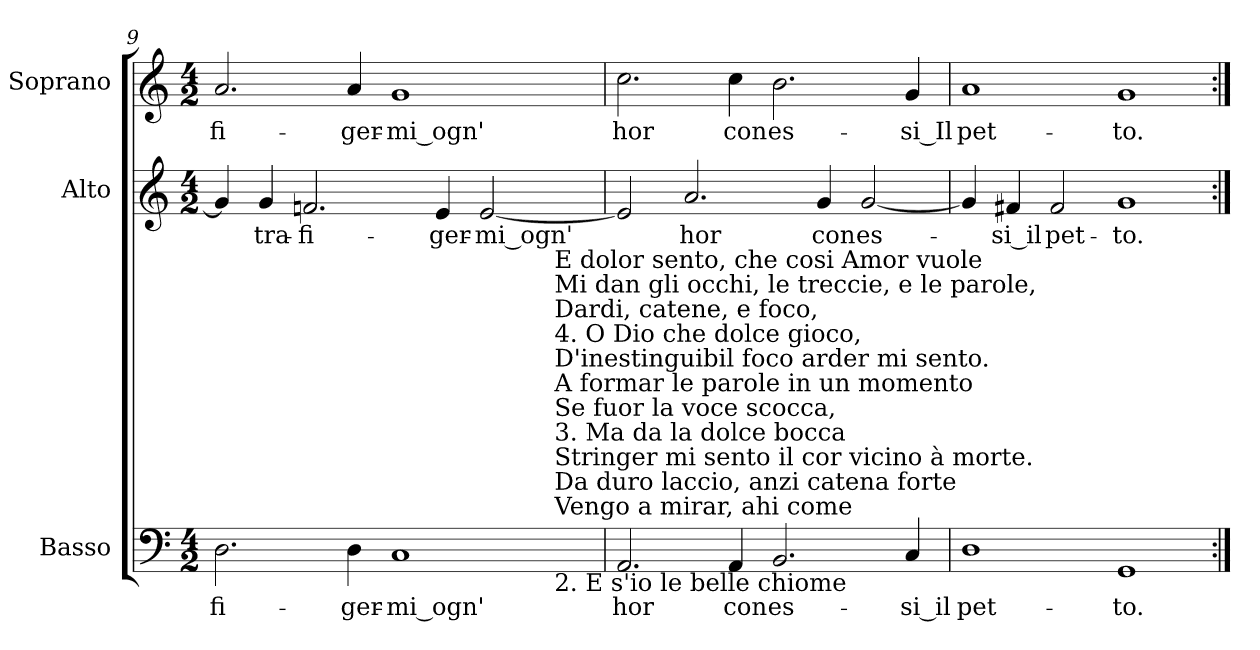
**kern	**text	**kern	**text	**kern	**text
*part3	*part3	*part2	*part2	*part1	*part1
*staff3	*staff3	*staff2	*staff2	*staff1	*staff1
*I"Basso	*	*I"Alto	*	*I"Soprano	*
*I'B.	*	*I'A.	*	*I'S.	*
!!LO:LB:g=z
*clefF4	*	*clefG2	*	*clefG2	*
*k[]	*	*k[]	*	*k[]	*
*C:	*	*C:	*	*C:	*
*M4/2	*	*M4/2	*	*M4/2	*
=9	=9	=9	=9	=9	=9
!	!LO:LY:b:color=#000000	!	!	!	!
!	!	!	!	!	!LO:LY:b:color=#000000
*^	*	*	*	*	*
2.Di\	1ryy	-fi-	4gi/]	.	2.ai/	-fi-
!	!	!	!	!LO:LY:b:color=#000000	!	!
.	.	.	4gi/	tra-	.	.
!	!	!	!	!LO:LY:b:color=#000000	!	!
.	.	.	2.fni/	-fi-	.	.
!	!	!LO:LY:b:color=#000000	!	!	!	!
!	!	!	!	!	!	!LO:LY:b:color=#000000
4Di\	.	-ger-	.	.	4ai/	-ger-
!	!	!LO:LY:b:color=#000000	!	!	!	!
!	!	!	!	!	!	!LO:LY:b:color=#000000
1Ci	2ryy	-mi_ogn'	.	.	1gi	-mi_ogn'
!	!	!	!	!LO:LY:b:color=#000000	!	!
.	.	.	4ei/	-ger-	.	.
!	!	!	!	!LO:LY:b:color=#000000	!	!
.	4ryy	.	[2ei/	-mi_ogn'	.	.
.	16ryy	.	.	.	.	.
.	64ryy	.	.	.	.	.
.	512.ryy	.	.	.	.	.
!	!LO:TX:b:t=2. E s'io le belle chiome	!	!	!	!	!
!	!LO:TX:t=Vengo a mirar, ahi come	!	!	!	!	!
!	!LO:TX:t=Da duro laccio, anzi catena forte	!	!	!	!	!
!	!LO:TX:t=Stringer mi sento il cor vicino à morte.	!	!	!	!	!
!	!LO:TX:t=3. Ma da la dolce bocca	!	!	!	!	!
!	!LO:TX:t=Se fuor la voce scocca,	!	!	!	!	!
!	!LO:TX:t=A formar le parole in un momento	!	!	!	!	!
!	!LO:TX:t=D'inestinguibil foco arder mi sento.	!	!	!	!	!
!	!LO:TX:t=4. O Dio che dolce gioco,	!	!	!	!	!
!	!LO:TX:t=Dardi, catene, e foco,	!	!	!	!	!
!	!LO:TX:t=Mi dan gli occhi, le treccie, e le parole,	!	!	!	!	!
!	!LO:TX:t=E dolor sento, che cosi Amor vuole	!	!	!	!	!
.	8ryy	.	.	.	.	.
.	32ryy	.	.	.	.	.
.	128ryy	.	.	.	.	.
.	256ryy	.	.	.	.	.
.	1024ryy	.	.	.	.	.
*v	*v	*	*	*	*	*
=10	=10	=10	=10	=10	=10
*^	*	*	*	*	*
!	!	!LO:LY:b:color=#000000	!	!	!	!
*v	*v	*	*	*	*	*
*^	*	*	*	*	*
!	!	!	!	!	!	!LO:LY:b:color=#000000
*v	*v	*	*	*	*	*
2.AAi/	hor	2ei/]	.	2.cci\	hor
!	!	!	!LO:LY:b:color=#000000	!	!
.	.	2.ai/	hor	.	.
!	!LO:LY:b:color=#000000	!	!	!	!
!	!	!	!	!	!LO:LY:b:color=#000000
4AAi/	con	.	.	4cci\	con
!	!LO:LY:b:color=#000000	!	!	!	!
!	!	!	!	!	!LO:LY:b:color=#000000
2.BBi/	es-	.	.	2.bi\	es-
!	!	!	!LO:LY:b:color=#000000	!	!
.	.	4gi/	con	.	.
!	!	!	!LO:LY:b:color=#000000	!	!
.	.	[2gi/	es-	.	.
!	!LO:LY:b:color=#000000	!	!	!	!
!	!	!	!	!	!LO:LY:b:color=#000000
4Ci/	-si_il	.	.	4gi/	-si_Il
=11	=11	=11	=11	=11	=11
!	!LO:LY:b:color=#000000	!	!	!	!
!	!	!	!	!	!LO:LY:b:color=#000000
1Di	pet-	4gi/]	.	1ai	pet-
!	!	!	!LO:LY:b:color=#000000	!	!
.	.	4f#Xi/	-si_il	.	.
!	!	!	!LO:LY:b:color=#000000	!	!
.	.	2f#i/	pet-	.	.
!	!LO:LY:b:color=#000000	!	!	!	!
!	!	!	!LO:LY:b:color=#000000	!	!
!	!	!	!	!	!LO:LY:b:color=#000000
1GGi	-to.	1gi	-to.	1gi	-to.
=:|!	=:|!	=:|!	=:|!	=:|!	=:|!
*-	*-	*-	*-	*-	*-
